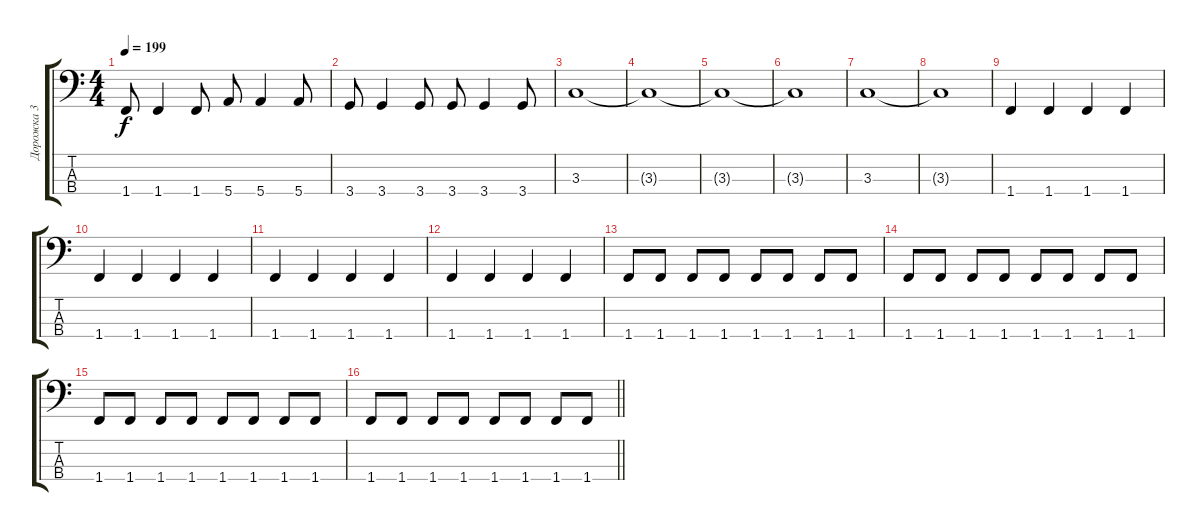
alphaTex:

\track ("Дорожка 3" "Дорожка 3") {instrument electricbassfinger}
\staff {score tabs}
\tuning (G2 D2 A1 E1) {hide}
\ts (4 4)
\tempo 199
\clef f4
\ks c
1.4.8{dy f} 1.4.4 1.4.8 5.4.8 5.4.4 5.4.8 |
3.4.8 3.4.4 3.4.8 3.4.8 3.4.4 3.4.8 |
3.3.1 |
3.3{t}.1 |
3.3{t}.1 |
3.3{t}.1 |
3.3.1 |
3.3{t}.1 |
1.4.4 1.4.4 1.4.4 1.4.4 |
1.4.4 1.4.4 1.4.4 1.4.4 |
1.4.4 1.4.4 1.4.4 1.4.4 |
1.4.4 1.4.4 1.4.4 1.4.4 |
1.4.8 1.4.8 1.4.8 1.4.8 1.4.8 1.4.8 1.4.8 1.4.8 |
1.4.8 1.4.8 1.4.8 1.4.8 1.4.8 1.4.8 1.4.8 1.4.8 |
1.4.8 1.4.8 1.4.8 1.4.8 1.4.8 1.4.8 1.4.8 1.4.8 |
\barLineRight lightlight
1.4.8 1.4.8 1.4.8 1.4.8 1.4.8 1.4.8 1.4.8 1.4.8
